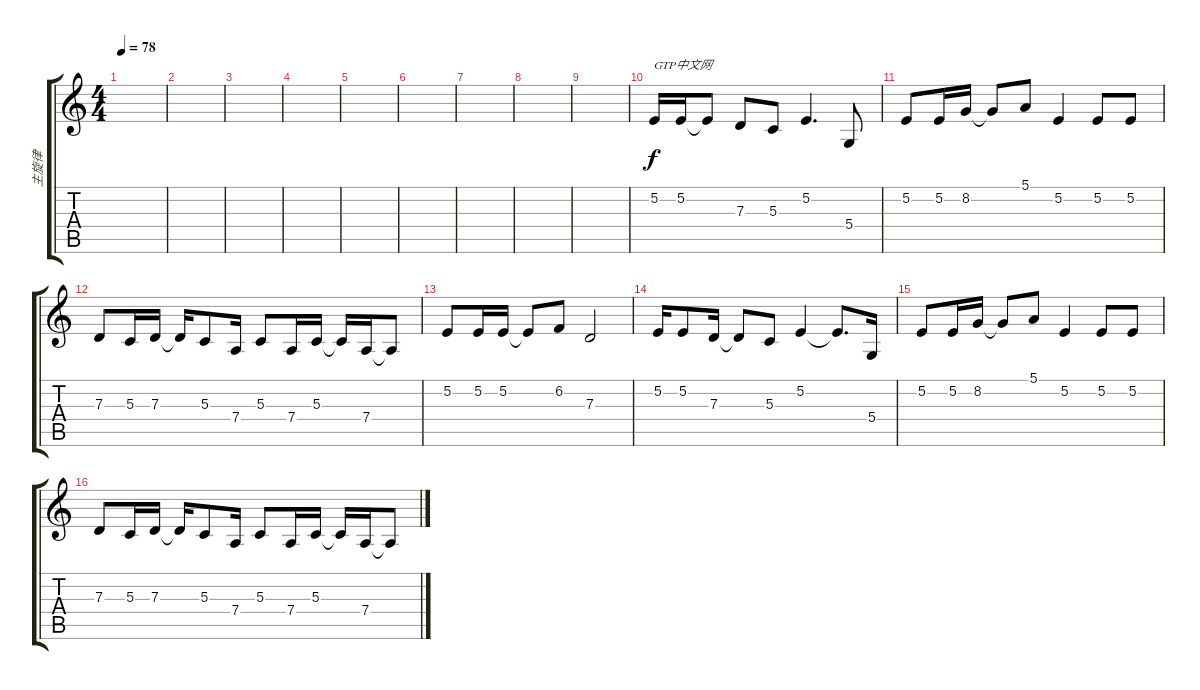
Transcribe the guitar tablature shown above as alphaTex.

\track ("主旋律" "主旋律") {instrument tenorsax}
\staff {score tabs}
\tuning (E4 B3 G3 D3 A2 E2) {hide}
\ts (4 4)
\tempo 78
\clef g2
\ks c
|
|
|
|
|
|
|
|
|
5.2.16{txt "GTP中文网"} 5.2.16 5.2{t}.8 7.3.8 5.3.8 5.2.4{d} 5.4.8 |
5.2.8 5.2.16 8.2.16 8.2{t}.8 5.1.8 5.2.4 5.2.8 5.2.8 |
7.3.8 5.3.16 7.3.16 7.3{t}.16 5.3.8 7.4.16 5.3.8 7.4.16 5.3.16 5.3{t}.16 7.4.16 7.4{t}.8 |
5.2.8 5.2.16 5.2.16 5.2{t}.8 6.2.8 7.3.2 |
5.2.16 5.2.8 7.3.16 7.3{t}.8 5.3.8 5.2.4 5.2{t}.8{d} 5.4.16 |
5.2.8 5.2.16 8.2.16 8.2{t}.8 5.1.8 5.2.4 5.2.8 5.2.8 |
7.3.8 5.3.16 7.3.16 7.3{t}.16 5.3.8 7.4.16 5.3.8 7.4.16 5.3.16 5.3{t}.16 7.4.16 7.4{t}.8
